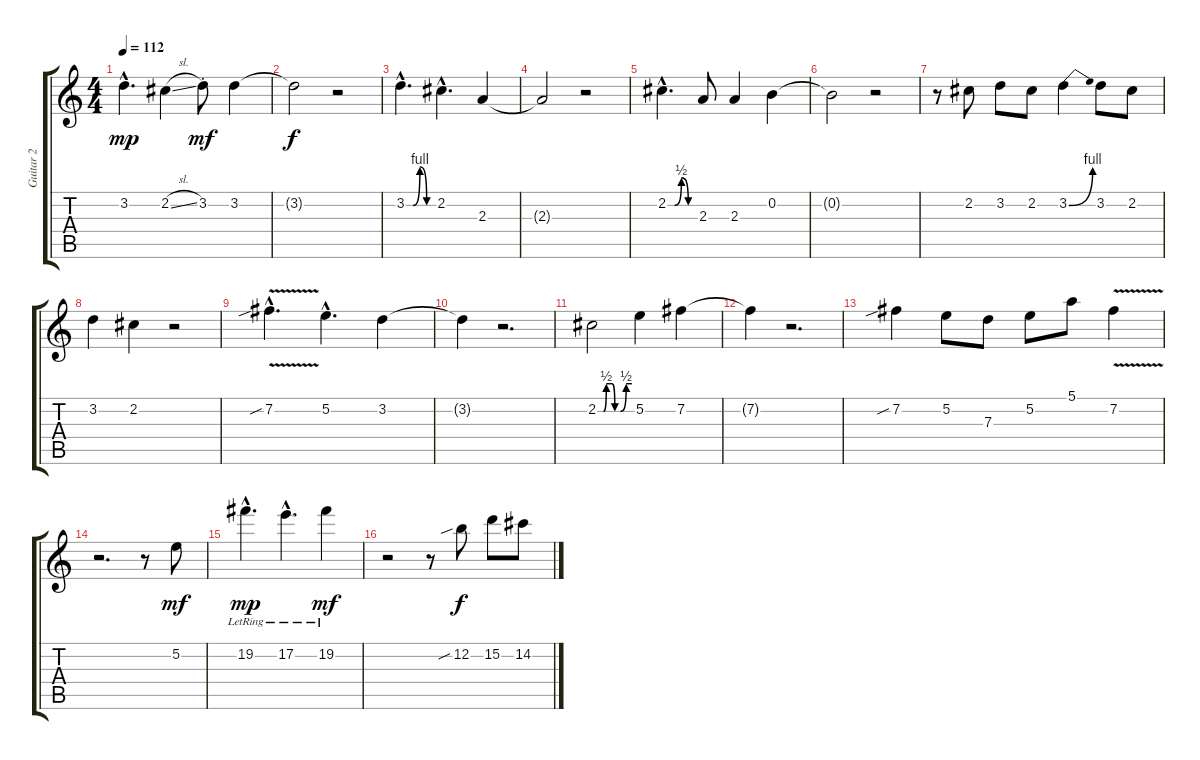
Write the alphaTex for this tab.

\track ("Guitar 2" "Guitar 2") {instrument overdrivenguitar}
\staff {score tabs}
\tuning (E4 B3 G3 D3 A2 E2) {hide}
\ts (4 4)
\tempo 112
\clef g2
\ks c
3.2{hac}.4{d dy mp} 2.2{sl}.4 3.2{st}.8{dy mf} 3.2.4 |
3.2{t}.2{dy f} r.2 |
3.2{be (custom 0 0 15 0 30 4 45 0 60 0) hac}.4{d} 2.2{hac}.4{d} 2.3.4 |
2.3{t}.2 r.2 |
2.2{be (custom 0 0 15 0 30 2 45 0 60 0) hac}.4{d} 2.3.8 2.3.4 0.2.4 |
0.2{t}.2 r.2 |
r.8 2.2.8 3.2.8 2.2.8 3.2{be (bend 0 0 60 4)}.4 3.2.8 2.2.8 |
3.2.4 2.2.4 r.2 |
7.2{v sib hac}.4{d} 5.2{hac}.4{d} 3.2.4 |
3.2{t}.4 r.2{d} |
2.2{be (custom 0 0 10 0 15 2 20 2 25 2 30 0 40 0 50 2 60 2)}.2 5.2.4 7.2.4 |
7.2{t}.4 r.2{d} |
7.2{sib}.4 5.2.8 7.3.8 5.2.8 5.1.8 7.2{v}.4 |
r.2{d} r.8 5.2.8{dy mf} |
19.2{hac lr}.4{d dy mp} 17.2{hac lr}.4{d} 19.2{lr}.4{dy mf} |
r.2 r.8 12.2{sib}.8{dy f} 15.2.8 14.2.8
